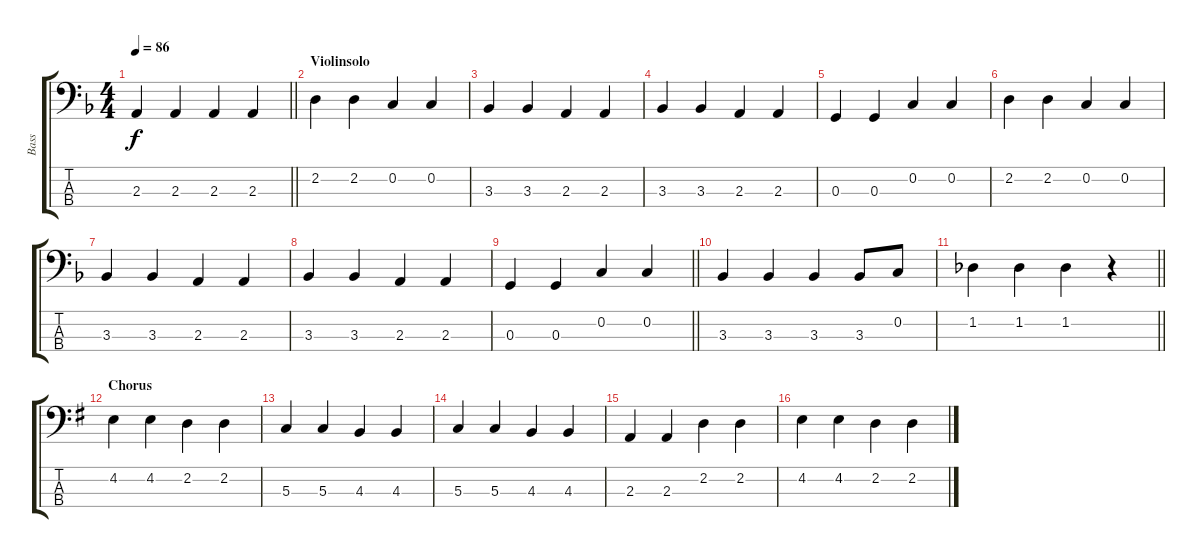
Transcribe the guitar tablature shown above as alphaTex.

\track ("Bass" "Bass") {instrument slapbass1}
\staff {score tabs}
\tuning (F2 C2 G1 D1) {hide}
\ts (4 4)
\tempo 86
\clef f4
\barLineRight lightlight
\ks dminor
2.3.4{dy f} 2.3.4 2.3.4 2.3.4 |
\section ("" "Violinsolo")
2.2.4 2.2.4 0.2.4 0.2.4 |
3.3.4 3.3.4 2.3.4 2.3.4 |
3.3.4 3.3.4 2.3.4 2.3.4 |
0.3.4 0.3.4 0.2.4 0.2.4 |
2.2.4 2.2.4 0.2.4 0.2.4 |
3.3.4 3.3.4 2.3.4 2.3.4 |
3.3.4 3.3.4 2.3.4 2.3.4 |
\barLineRight lightlight
0.3.4 0.3.4 0.2.4 0.2.4 |
3.3.4 3.3.4 3.3.4 3.3.8 0.2.8 |
\barLineRight lightlight
1.2.4 1.2.4 1.2.4 r.4 |
\section ("" "Chorus")
\ks eminor
4.2.4 4.2.4 2.2.4 2.2.4 |
5.3.4 5.3.4 4.3.4 4.3.4 |
5.3.4 5.3.4 4.3.4 4.3.4 |
2.3.4 2.3.4 2.2.4 2.2.4 |
4.2.4 4.2.4 2.2.4 2.2.4
